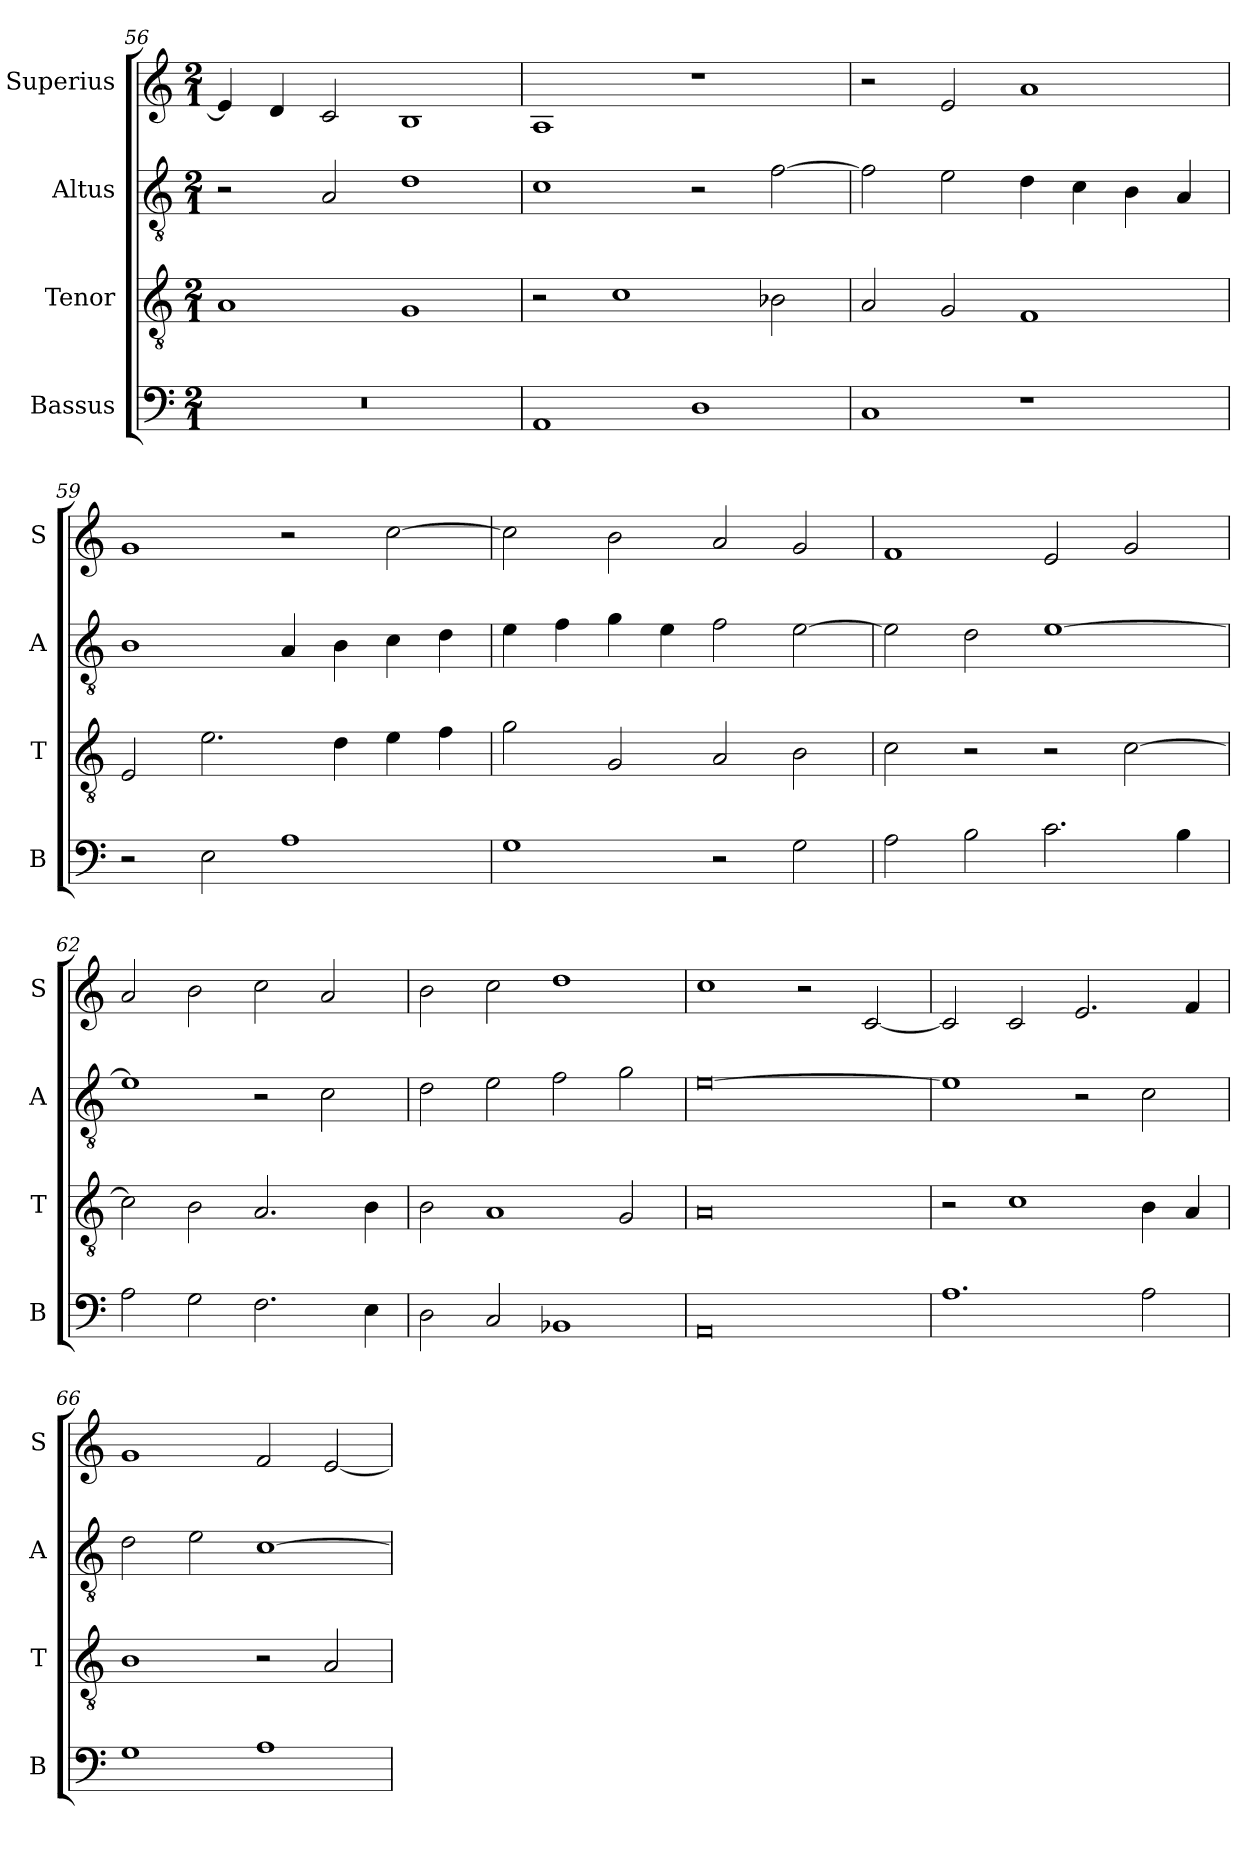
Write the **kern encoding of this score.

**kern	**kern	**kern	**kern
*part4	*part3	*part2	*part1
*staff4	*staff3	*staff2	*staff1
*I"Bassus	*I"Tenor	*I"Altus	*I"Superius
*I'B	*I'T	*I'A	*I'S
*clefF4	*clefGv2	*clefGv2	*clefG2
*k[]	*k[]	*k[]	*k[]
*C:	*C:	*C:	*C:
*M2/1	*M2/1	*M2/1	*M2/1
=56	=56	=56	=56
0r	1A	2r	4e]
.	.	.	4d
.	.	2A	2c
.	1G	1d	1B
=57	=57	=57	=57
1AA	2r	1c	1A
.	1c	.	.
1D	.	2r	1r
.	2B-X	[2f	.
=58	=58	=58	=58
1C	2A	2f]	2r
.	2G	2e	2e
1r	1F	4d	1a
.	.	4c	.
.	.	4B	.
.	.	4A	.
=59	=59	=59	=59
2r	2E	1B	1g
2E	2.e	.	.
1A	.	4A	2r
.	4d	4B	.
.	4e	4c	[2cc
.	4f	4d	.
=60	=60	=60	=60
1G	2g	4e	2cc]
.	.	4f	.
.	2G	4g	2b
.	.	4e	.
2r	2A	2f	2a
2G	2B	[2e	2g
=61	=61	=61	=61
2A	2c	2e]	1f
2B	2r	2d	.
2.c	2r	[1e	2e
.	[2c	.	2g
4B	.	.	.
=62	=62	=62	=62
2A	2c]	1e]	2a
2G	2B	.	2b
2.F	2.A	2r	2cc
.	.	2c	2a
4E	4B	.	.
=63	=63	=63	=63
2D	2B	2d	2b
2C	1A	2e	2cc
1BB-X	.	2f	1dd
.	2G	2g	.
=64	=64	=64	=64
0AA	0A	[0e	1cc
.	.	.	2r
.	.	.	[2c
=65	=65	=65	=65
1.A	2r	1e]	2c]
.	1c	.	2c
.	.	2r	2.e
2A	4B	2c	.
.	4A	.	4f
=66	=66	=66	=66
1G	1B	2d	1g
.	.	2e	.
1A	2r	[1c	2f
.	2A	.	[2e
=	=	=	=
*-	*-	*-	*-
